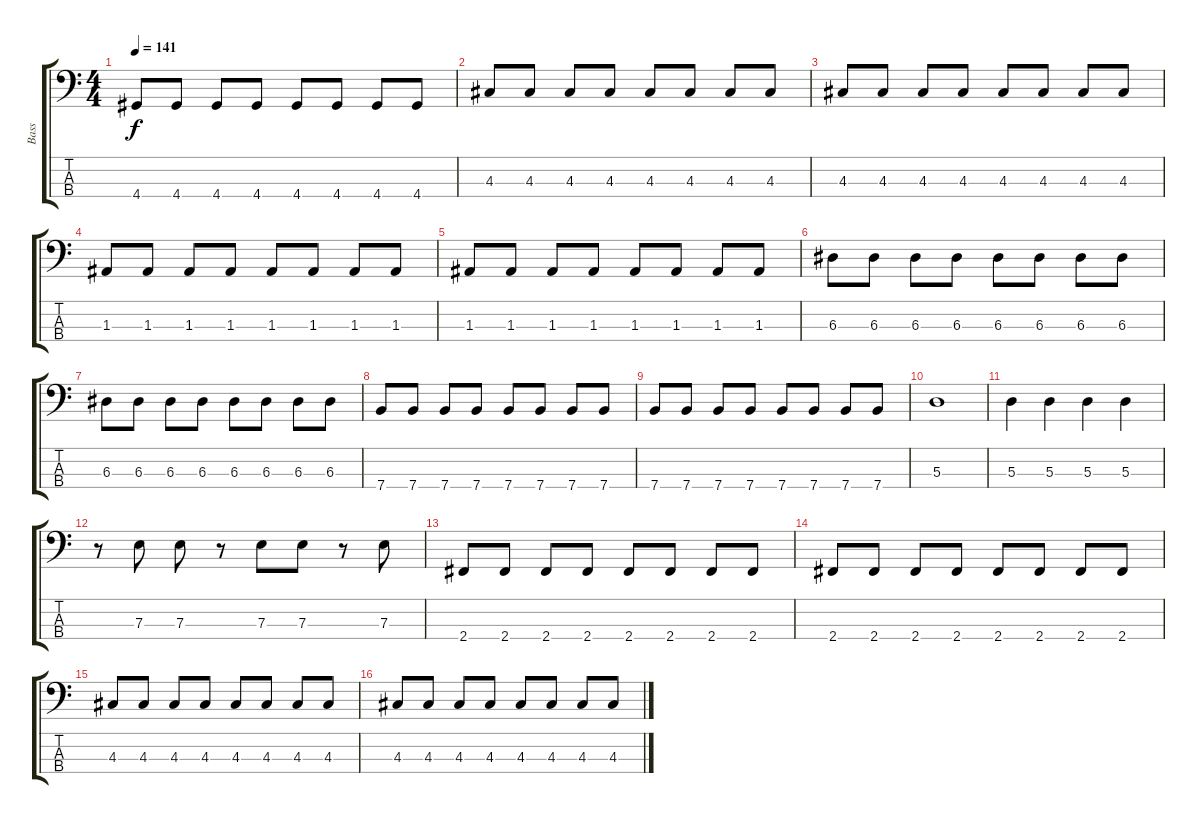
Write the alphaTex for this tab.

\track ("Bass" "Bass") {instrument electricbassfinger}
\staff {score tabs}
\tuning (G2 D2 A1 E1) {hide}
\ts (4 4)
\tempo 141
\clef f4
\ks c
4.4.8{dy f} 4.4.8 4.4.8 4.4.8 4.4.8 4.4.8 4.4.8 4.4.8 |
4.3.8 4.3.8 4.3.8 4.3.8 4.3.8 4.3.8 4.3.8 4.3.8 |
4.3.8 4.3.8 4.3.8 4.3.8 4.3.8 4.3.8 4.3.8 4.3.8 |
1.3.8 1.3.8 1.3.8 1.3.8 1.3.8 1.3.8 1.3.8 1.3.8 |
1.3.8 1.3.8 1.3.8 1.3.8 1.3.8 1.3.8 1.3.8 1.3.8 |
6.3.8 6.3.8 6.3.8 6.3.8 6.3.8 6.3.8 6.3.8 6.3.8 |
6.3.8 6.3.8 6.3.8 6.3.8 6.3.8 6.3.8 6.3.8 6.3.8 |
7.4.8 7.4.8 7.4.8 7.4.8 7.4.8 7.4.8 7.4.8 7.4.8 |
7.4.8 7.4.8 7.4.8 7.4.8 7.4.8 7.4.8 7.4.8 7.4.8 |
5.3.1 |
5.3.4 5.3.4 5.3.4 5.3.4 |
r.8 7.3.8 7.3.8 r.8 7.3.8 7.3.8 r.8 7.3.8 |
2.4.8 2.4.8 2.4.8 2.4.8 2.4.8 2.4.8 2.4.8 2.4.8 |
2.4.8 2.4.8 2.4.8 2.4.8 2.4.8 2.4.8 2.4.8 2.4.8 |
4.3.8 4.3.8 4.3.8 4.3.8 4.3.8 4.3.8 4.3.8 4.3.8 |
4.3.8 4.3.8 4.3.8 4.3.8 4.3.8 4.3.8 4.3.8 4.3.8
